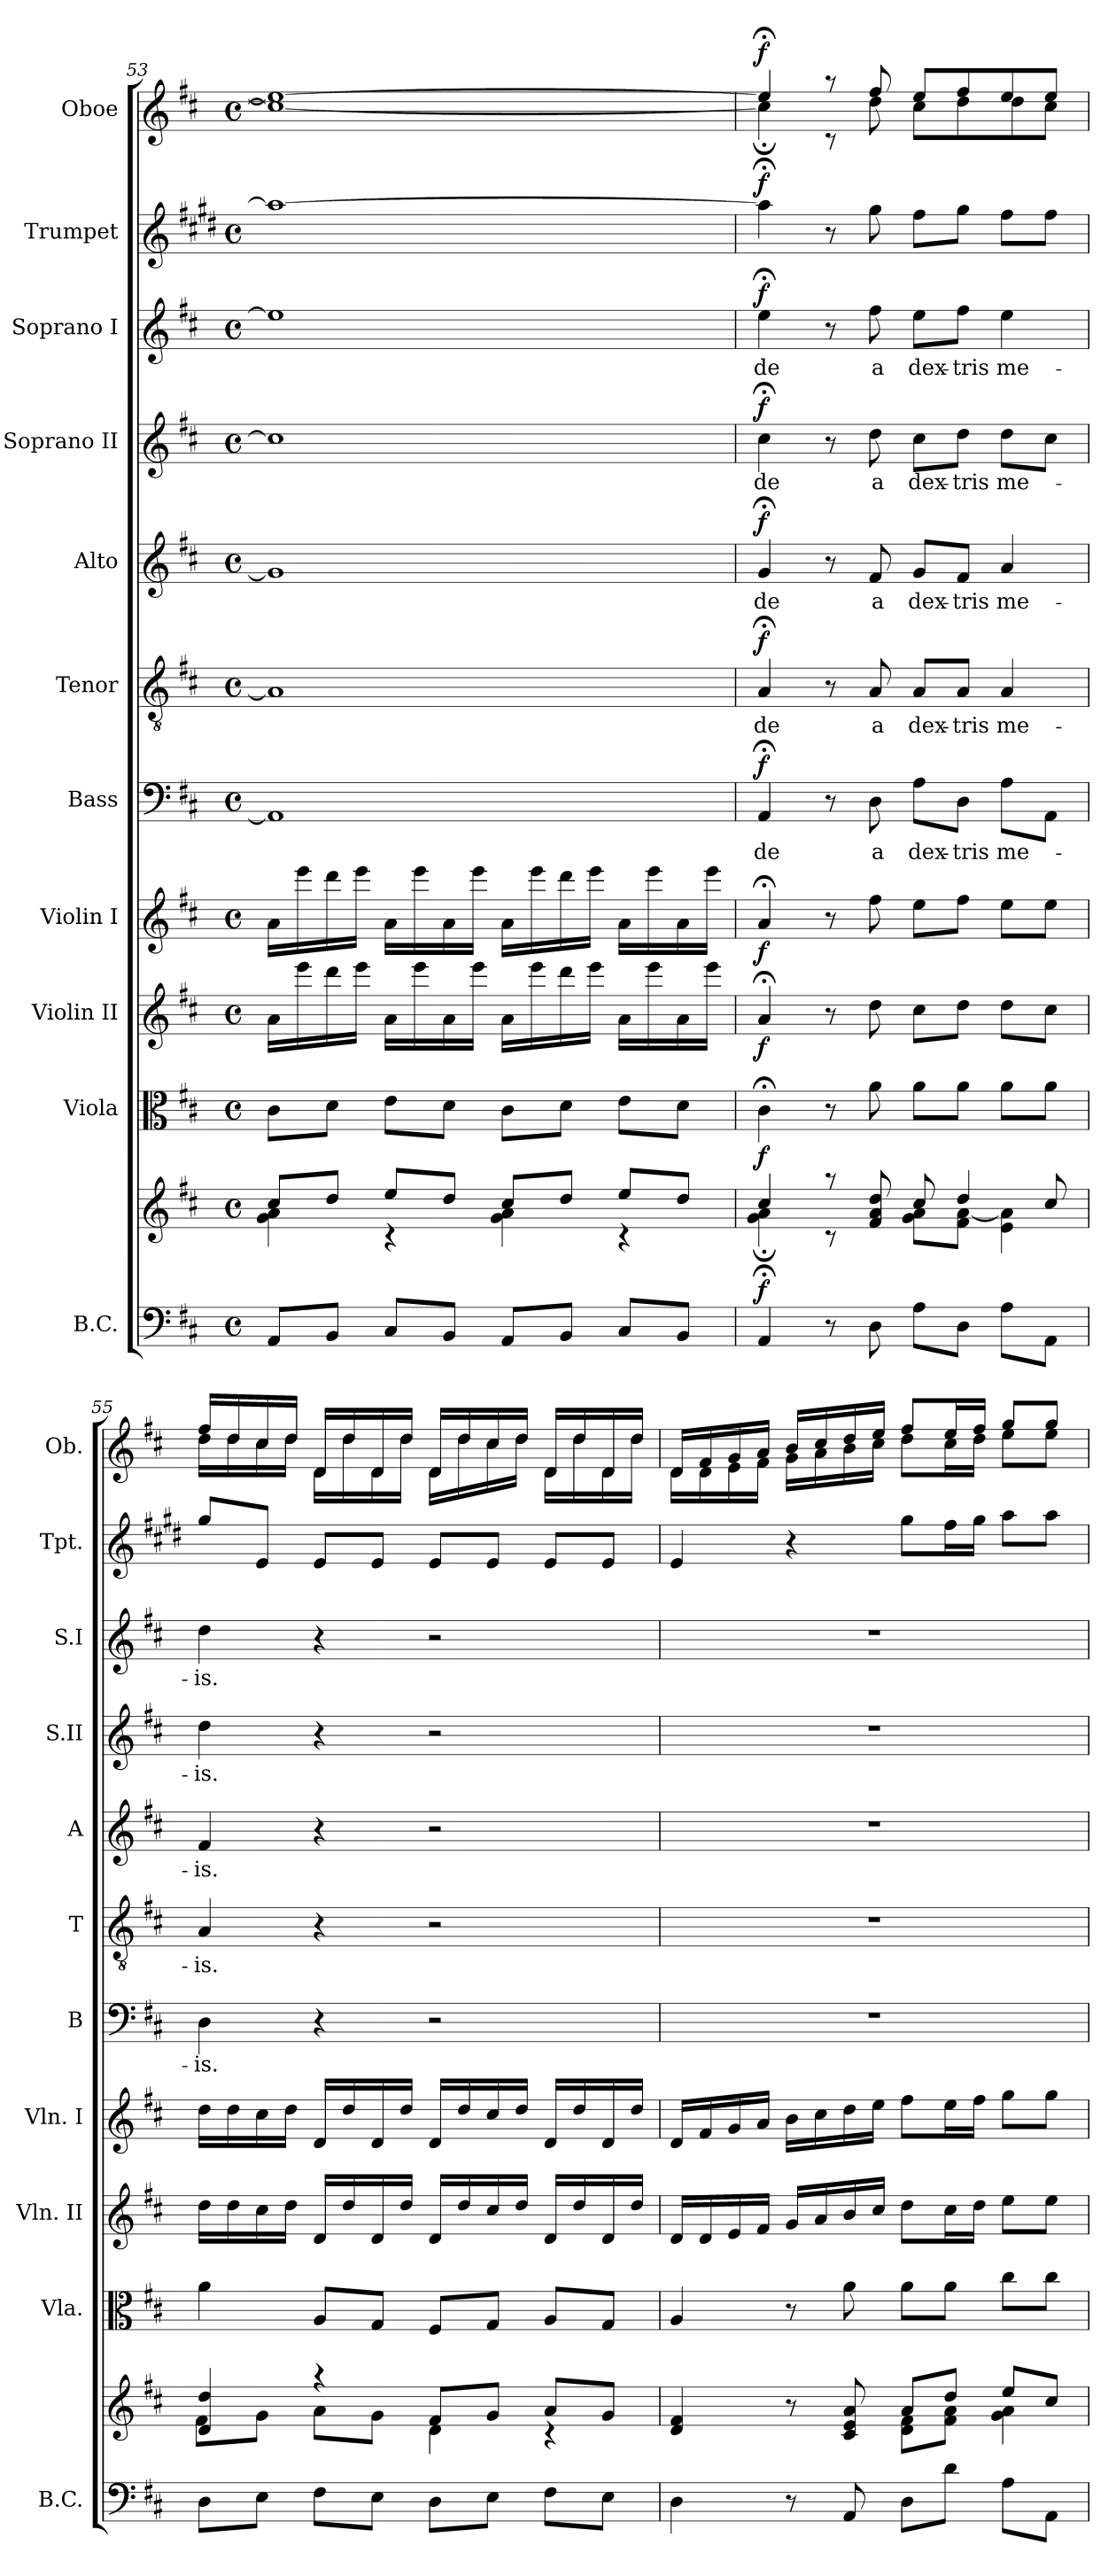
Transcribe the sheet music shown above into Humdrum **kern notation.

**kern	**kern	**dynam	**kern	**dynam	**kern	**dynam	**kern	**dynam	**kern	**text	**dynam	**kern	**text	**dynam	**kern	**text	**dynam	**kern	**text	**dynam	**kern	**text	**dynam	**kern	**dynam	**kern	**dynam
*part11	*part11	*part11	*part10	*part10	*part9	*part9	*part8	*part8	*part7	*part7	*part7	*part6	*part6	*part6	*part5	*part5	*part5	*part4	*part4	*part4	*part3	*part3	*part3	*part2	*part2	*part1	*part1
*staff12	*staff11	*staff11/12	*staff10	*staff10	*staff9	*staff9	*staff8	*staff8	*staff7	*staff7	*staff7	*staff6	*staff6	*staff6	*staff5	*staff5	*staff5	*staff4	*staff4	*staff4	*staff3	*staff3	*staff3	*staff2	*staff2	*staff1	*staff1
*I"B.C.	*	*	*I"Viola	*	*I"Violin II	*	*I"Violin I	*	*I"Bass	*	*	*I"Tenor	*	*	*I"Alto	*	*	*I"Soprano II	*	*	*I"Soprano I	*	*	*I"Trumpet	*	*I"Oboe	*
*I'B.C.	*	*	*I'Vla.	*	*I'Vln. II	*	*I'Vln. I	*	*I'B	*	*	*I'T	*	*	*I'A	*	*	*I'S.II	*	*	*I'S.I	*	*	*I'Tpt.	*	*I'Ob.	*
!!LO:PB:g=z
*clefF4	*clefG2	*	*clefC3	*	*clefG2	*	*clefG2	*	*clefF4	*	*	*clefGv2	*	*	*clefG2	*	*	*clefG2	*	*	*clefG2	*	*	*clefG2	*	*clefG2	*
*	*	*	*	*	*	*	*	*	*	*	*	*	*	*	*	*	*	*	*	*	*	*	*	*ITrd1c2	*	*	*
*k[f#c#]	*k[f#c#]	*	*k[f#c#]	*	*k[f#c#]	*	*k[f#c#]	*	*k[f#c#]	*	*	*k[f#c#]	*	*	*k[f#c#]	*	*	*k[f#c#]	*	*	*k[f#c#]	*	*	*k[f#c#]	*	*k[f#c#]	*
*D:	*D:	*	*D:	*	*D:	*	*D:	*	*D:	*	*	*D:	*	*	*D:	*	*	*D:	*	*	*D:	*	*	*D:	*	*D:	*
*M4/4	*M4/4	*	*M4/4	*	*M4/4	*	*M4/4	*	*M4/4	*	*	*M4/4	*	*	*M4/4	*	*	*M4/4	*	*	*M4/4	*	*	*M4/4	*	*M4/4	*
*met(c)	*met(c)	*	*met(c)	*	*met(c)	*	*met(c)	*	*met(c)	*	*	*met(c)	*	*	*met(c)	*	*	*met(c)	*	*	*met(c)	*	*	*met(c)	*	*met(c)	*
=53	=53	=53	=53	=53	=53	=53	=53	=53	=53	=53	=53	=53	=53	=53	=53	=53	=53	=53	=53	=53	=53	=53	=53	=53	=53	=53	=53
*	*^	*	*	*	*	*	*	*	*	*	*	*	*	*	*	*	*	*	*	*	*	*	*	*	*	*^	*
8AA/L	8cc#/L	4g\ 4a\	.	8c#\L	.	16a\LL	.	16a\LL	.	1AA]	.	.	1A]	.	.	1g]	.	.	1cc#]	.	.	1ee]	.	.	1gg_	.	1ee_	1cc#_	.
.	.	.	.	.	.	16eee\	.	16eee\	.	.	.	.	.	.	.	.	.	.	.	.	.	.	.	.	.	.	.	.	.
8BB/J	8dd/J	.	.	8d\J	.	16ddd\	.	16ddd\	.	.	.	.	.	.	.	.	.	.	.	.	.	.	.	.	.	.	.	.	.
.	.	.	.	.	.	16eee\JJ	.	16eee\JJ	.	.	.	.	.	.	.	.	.	.	.	.	.	.	.	.	.	.	.	.	.
8C#/L	8ee/L	4rc	.	8e\L	.	16a\LL	.	16a\LL	.	.	.	.	.	.	.	.	.	.	.	.	.	.	.	.	.	.	.	.	.
.	.	.	.	.	.	16eee\	.	16eee\	.	.	.	.	.	.	.	.	.	.	.	.	.	.	.	.	.	.	.	.	.
8BB/J	8dd/J	.	.	8d\J	.	16a\	.	16a\	.	.	.	.	.	.	.	.	.	.	.	.	.	.	.	.	.	.	.	.	.
.	.	.	.	.	.	16eee\JJ	.	16eee\JJ	.	.	.	.	.	.	.	.	.	.	.	.	.	.	.	.	.	.	.	.	.
8AA/L	8cc#/L	4g\ 4a\	.	8c#\L	.	16a\LL	.	16a\LL	.	.	.	.	.	.	.	.	.	.	.	.	.	.	.	.	.	.	.	.	.
.	.	.	.	.	.	16eee\	.	16eee\	.	.	.	.	.	.	.	.	.	.	.	.	.	.	.	.	.	.	.	.	.
8BB/J	8dd/J	.	.	8d\J	.	16ddd\	.	16ddd\	.	.	.	.	.	.	.	.	.	.	.	.	.	.	.	.	.	.	.	.	.
.	.	.	.	.	.	16eee\JJ	.	16eee\JJ	.	.	.	.	.	.	.	.	.	.	.	.	.	.	.	.	.	.	.	.	.
8C#/L	8ee/L	4rc	.	8e\L	.	16a\LL	.	16a\LL	.	.	.	.	.	.	.	.	.	.	.	.	.	.	.	.	.	.	.	.	.
.	.	.	.	.	.	16eee\	.	16eee\	.	.	.	.	.	.	.	.	.	.	.	.	.	.	.	.	.	.	.	.	.
8BB/J	8dd/J	.	.	8d\J	.	16a\	.	16a\	.	.	.	.	.	.	.	.	.	.	.	.	.	.	.	.	.	.	.	.	.
.	.	.	.	.	.	16eee\JJ	.	16eee\JJ	.	.	.	.	.	.	.	.	.	.	.	.	.	.	.	.	.	.	.	.	.
=54	=54	=54	=54	=54	=54	=54	=54	=54	=54	=54	=54	=54	=54	=54	=54	=54	=54	=54	=54	=54	=54	=54	=54	=54	=54	=54	=54	=54	=54
!	!	!	!LO:DY:a=2	!	!LO:DY:b	!	!LO:DY:b	!	!LO:DY:b	!	!LO:LY:b	!LO:DY:a	!	!LO:LY:b	!LO:DY:a	!	!LO:LY:b	!LO:DY:a	!	!LO:LY:b	!LO:DY:a	!	!LO:LY:b	!LO:DY:a	!	!LO:DY:a	!	!	!LO:DY:a
4AA;</	4cc#/	4g\;< 4a\;<	f	4c#;<\	f	4a;</	f	4a;</	f	4AA;</	-de	f	4A;</	-de	f	4g;</	-de	f	4cc#;<\	-de	f	4ee;<\	-de	f	4gg;<\]	f	4ee;</]	4cc#;\]	f
8r	8raa	8rc	.	8r	.	8r	.	8r	.	8r	.	.	8r	.	.	8r	.	.	8r	.	.	8r	.	.	8r	.	8raa	8rc	.
!	!	!	!	!	!	!	!	!	!	!	!LO:LY:b	!	!	!LO:LY:b	!	!	!LO:LY:b	!	!	!LO:LY:b	!	!	!LO:LY:b	!	!	!	!	!	!
8D\	8f#/ 8a/ 8dd/	8ryy	.	8a\	.	8dd\	.	8ff#\	.	8D\	a	.	8A/	a	.	8f#/	a	.	8dd\	a	.	8ff#\	a	.	8ff#\	.	8ff#/	8dd\	.
!	!	!	!	!	!	!	!	!	!	!	!LO:LY:b	!	!	!LO:LY:b	!	!	!LO:LY:b	!	!	!LO:LY:b	!	!	!LO:LY:b	!	!	!	!	!	!
8A\L	8cc#/	8g\ 8a\L	.	8a\L	.	8cc#\L	.	8ee\L	.	8A\L	dex-	.	8A/L	dex-	.	8g/L	dex-	.	8cc#\L	dex-	.	8ee\L	dex-	.	8ee\L	.	8ee/L	8cc#\L	.
!	!	!	!	!	!	!	!	!	!	!	!LO:LY:b	!	!	!LO:LY:b	!	!	!LO:LY:b	!	!	!LO:LY:b	!	!	!LO:LY:b	!	!	!	!	!	!
8D\J	4dd/	8f#\ [<8a\J	.	8a\J	.	8dd\J	.	8ff#\J	.	8D\J	-tris	.	8A/J	-tris	.	8f#/J	-tris	.	8dd\J	-tris	.	8ff#\J	-tris	.	8ff#\J	.	8ff#/	8dd\	.
!	!	!	!	!	!	!	!	!	!	!	!LO:LY:b	!	!	!LO:LY:b	!	!	!LO:LY:b	!	!	!LO:LY:b	!	!	!LO:LY:b	!	!	!	!	!	!
8A\L	.	4e\ 4a\]	.	8a\L	.	8dd\L	.	8ee\L	.	8A\L	me-	.	4A/	me-	.	4a/	me-	.	8dd\L	me-	.	4ee\	me-	.	8ee\L	.	8ee/	8dd\	.
8AA\J	8cc#/	.	.	8a\J	.	8cc#\J	.	8ee\J	.	8AA\J	.	.	.	.	.	.	.	.	8cc#\J	.	.	.	.	.	8ee\J	.	8ee/J	8cc#\J	.
=55	=55	=55	=55	=55	=55	=55	=55	=55	=55	=55	=55	=55	=55	=55	=55	=55	=55	=55	=55	=55	=55	=55	=55	=55	=55	=55	=55	=55	=55
!	!	!	!	!	!	!	!	!	!	!	!LO:LY:b	!	!	!LO:LY:b	!	!	!LO:LY:b	!	!	!LO:LY:b	!	!	!LO:LY:b	!	!	!	!	!	!
8D\L	4d/ 4dd/	8f#\L	.	4a\	.	16dd\LL	.	16dd\LL	.	4D\	-is.	.	4A/	-is.	.	4f#/	-is.	.	4dd\	-is.	.	4dd\	-is.	.	8ff#/L	.	16ff#/LL	16dd\LL	.
.	.	.	.	.	.	16dd\	.	16dd\	.	.	.	.	.	.	.	.	.	.	.	.	.	.	.	.	.	.	16dd/	16dd\	.
8E\J	.	8g\J	.	.	.	16cc#\	.	16cc#\	.	.	.	.	.	.	.	.	.	.	.	.	.	.	.	.	8d/J	.	16cc#/	16cc#\	.
.	.	.	.	.	.	16dd\JJ	.	16dd\JJ	.	.	.	.	.	.	.	.	.	.	.	.	.	.	.	.	.	.	16dd/JJ	16dd\JJ	.
8F#\L	4raa	8a\L	.	8A/L	.	16d/LL	.	16d/LL	.	4r	.	.	4r	.	.	4r	.	.	4r	.	.	4r	.	.	8d/L	.	16d/LL	16d\LL	.
.	.	.	.	.	.	16dd/	.	16dd/	.	.	.	.	.	.	.	.	.	.	.	.	.	.	.	.	.	.	16dd/	16dd\	.
8E\J	.	8g\J	.	8G/J	.	16d/	.	16d/	.	.	.	.	.	.	.	.	.	.	.	.	.	.	.	.	8d/J	.	16d/	16d\	.
.	.	.	.	.	.	16dd/JJ	.	16dd/JJ	.	.	.	.	.	.	.	.	.	.	.	.	.	.	.	.	.	.	16dd/JJ	16dd\JJ	.
8D\L	8f#/L	4d\	.	8F#/L	.	16d/LL	.	16d/LL	.	2r	.	.	2r	.	.	2r	.	.	2r	.	.	2r	.	.	8d/L	.	16d/LL	16d\LL	.
.	.	.	.	.	.	16dd/	.	16dd/	.	.	.	.	.	.	.	.	.	.	.	.	.	.	.	.	.	.	16dd/	16dd\	.
8E\J	8g/J	.	.	8G/J	.	16cc#/	.	16cc#/	.	.	.	.	.	.	.	.	.	.	.	.	.	.	.	.	8d/J	.	16cc#/	16cc#\	.
.	.	.	.	.	.	16dd/JJ	.	16dd/JJ	.	.	.	.	.	.	.	.	.	.	.	.	.	.	.	.	.	.	16dd/JJ	16dd\JJ	.
8F#\L	8a/L	4rc	.	8A/L	.	16d/LL	.	16d/LL	.	.	.	.	.	.	.	.	.	.	.	.	.	.	.	.	8d/L	.	16d/LL	16d\LL	.
.	.	.	.	.	.	16dd/	.	16dd/	.	.	.	.	.	.	.	.	.	.	.	.	.	.	.	.	.	.	16dd/	16dd\	.
8E\J	8g/J	.	.	8G/J	.	16d/	.	16d/	.	.	.	.	.	.	.	.	.	.	.	.	.	.	.	.	8d/J	.	16d/	16d\	.
.	.	.	.	.	.	16dd/JJ	.	16dd/JJ	.	.	.	.	.	.	.	.	.	.	.	.	.	.	.	.	.	.	16dd/JJ	16dd\JJ	.
!!LO:PB:g=z	!!
=56	=56	=56	=56	=56	=56	=56	=56	=56	=56	=56	=56	=56	=56	=56	=56	=56	=56	=56	=56	=56	=56	=56	=56	=56	=56	=56	=56	=56	=56
4D\	4d/ 4f#/	2ryy	.	4A/	.	16d/LL	.	16d/LL	.	1r	.	.	1r	.	.	1r	.	.	1r	.	.	1r	.	.	4d/	.	16d/LL	16d\LL	.
.	.	.	.	.	.	16d/	.	16f#/	.	.	.	.	.	.	.	.	.	.	.	.	.	.	.	.	.	.	16f#/	16d\	.
.	.	.	.	.	.	16e/	.	16g/	.	.	.	.	.	.	.	.	.	.	.	.	.	.	.	.	.	.	16g/	16e\	.
.	.	.	.	.	.	16f#/JJ	.	16a/JJ	.	.	.	.	.	.	.	.	.	.	.	.	.	.	.	.	.	.	16a/JJ	16f#\JJ	.
8r	8r	.	.	8r	.	16g/LL	.	16b\LL	.	.	.	.	.	.	.	.	.	.	.	.	.	.	.	.	4r	.	16b/LL	16g\LL	.
.	.	.	.	.	.	16a/	.	16cc#\	.	.	.	.	.	.	.	.	.	.	.	.	.	.	.	.	.	.	16cc#/	16a\	.
8AA/	8c#/ 8e/ 8a/	.	.	8a\	.	16b/	.	16dd\	.	.	.	.	.	.	.	.	.	.	.	.	.	.	.	.	.	.	16dd/	16b\	.
.	.	.	.	.	.	16cc#/JJ	.	16ee\JJ	.	.	.	.	.	.	.	.	.	.	.	.	.	.	.	.	.	.	16ee/JJ	16cc#\JJ	.
8D\L	8a/L	8d\ 8f#\L	.	8a\L	.	8dd\L	.	8ff#\L	.	.	.	.	.	.	.	.	.	.	.	.	.	.	.	.	8ff#\L	.	8ff#/L	8dd\L	.
8d\J	8dd/J	8f#\ 8a\J	.	8a\J	.	16cc#\L	.	16ee\L	.	.	.	.	.	.	.	.	.	.	.	.	.	.	.	.	16ee\L	.	16ee/L	16cc#\L	.
.	.	.	.	.	.	16dd\JJ	.	16ff#\JJ	.	.	.	.	.	.	.	.	.	.	.	.	.	.	.	.	16ff#\JJ	.	16ff#/JJ	16dd\JJ	.
8A\L	8ee/L	4g\ 4a\	.	8cc#\L	.	8ee\L	.	8gg\L	.	.	.	.	.	.	.	.	.	.	.	.	.	.	.	.	8gg\L	.	8gg/L	8ee\L	.
8AA\J	8cc#/J	.	.	8cc#\J	.	8ee\J	.	8gg\J	.	.	.	.	.	.	.	.	.	.	.	.	.	.	.	.	8gg\J	.	8gg/J	8ee\J	.
*	*v	*v	*	*	*	*	*	*	*	*	*	*	*	*	*	*	*	*	*	*	*	*	*	*	*	*	*v	*v	*
=	=	=	=	=	=	=	=	=	=	=	=	=	=	=	=	=	=	=	=	=	=	=	=	=	=	=	=
*-	*-	*-	*-	*-	*-	*-	*-	*-	*-	*-	*-	*-	*-	*-	*-	*-	*-	*-	*-	*-	*-	*-	*-	*-	*-	*-	*-
